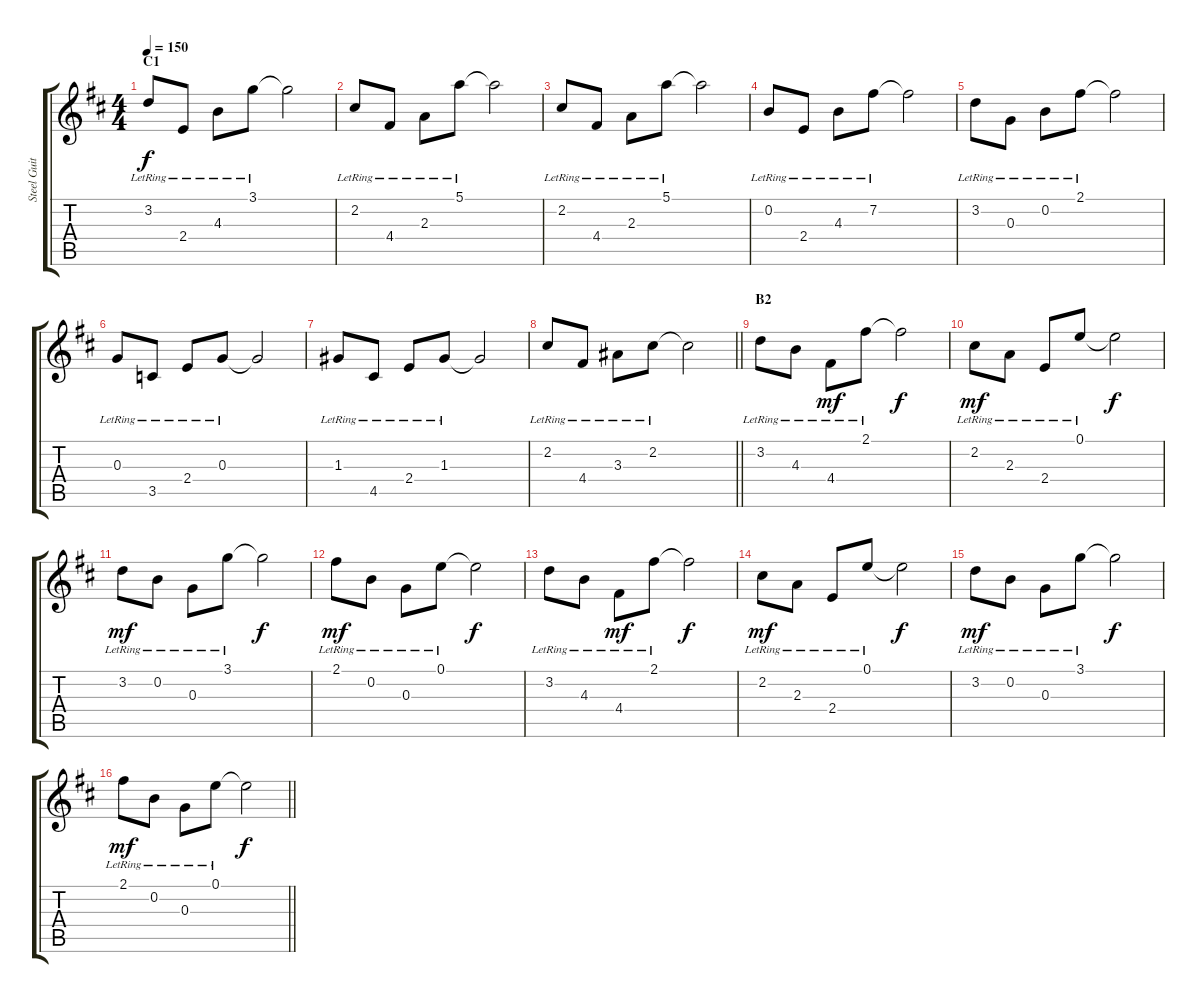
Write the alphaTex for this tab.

\track ("Steel Guitar (R)" "Steel Guit") {instrument acousticguitarsteel}
\staff {score tabs}
\tuning (E4 B3 G3 D3 A2 E2) {hide}
\ts (4 4)
\section ("" "C1")
\tempo 150
\clef g2
\ks d
3.2{lr}.8{dy f} 2.4{lr}.8 4.3{lr}.8 3.1{lr}.8 3.1{t}.2 |
2.2{lr}.8 4.4{lr}.8 2.3{lr}.8 5.1{lr}.8 5.1{t}.2 |
2.2{lr}.8 4.4{lr}.8 2.3{lr}.8 5.1{lr}.8 5.1{t}.2 |
0.2{lr}.8 2.4{lr}.8 4.3{lr}.8 7.2{lr}.8 7.2{t}.2 |
3.2{lr}.8 0.3{lr}.8 0.2{lr}.8 2.1{lr}.8 2.1{t}.2 |
0.3{lr}.8 3.5{lr}.8 2.4{lr}.8 0.3{lr}.8 0.3{t}.2 |
1.3{lr}.8 4.5{lr}.8 2.4{lr}.8 1.3{lr}.8 1.3{t}.2 |
\barLineRight lightlight
2.2{lr}.8 4.4{lr}.8 3.3{lr}.8 2.2{lr}.8 2.2{t}.2 |
\section ("" "B2")
3.2{lr}.8 4.3{lr}.8 4.4{lr}.8{dy mf} 2.1{lr}.8 2.1{t}.2{dy f} |
2.2{lr}.8{dy mf} 2.3{lr}.8 2.4{lr}.8 0.1{lr}.8 0.1{t}.2{dy f} |
3.2{lr}.8{dy mf} 0.2{lr}.8 0.3{lr}.8 3.1{lr}.8 3.1{t}.2{dy f} |
2.1{lr}.8{dy mf} 0.2{lr}.8 0.3{lr}.8 0.1{lr}.8 0.1{t}.2{dy f} |
3.2{lr}.8 4.3{lr}.8 4.4{lr}.8{dy mf} 2.1{lr}.8 2.1{t}.2{dy f} |
2.2{lr}.8{dy mf} 2.3{lr}.8 2.4{lr}.8 0.1{lr}.8 0.1{t}.2{dy f} |
3.2{lr}.8{dy mf} 0.2{lr}.8 0.3{lr}.8 3.1{lr}.8 3.1{t}.2{dy f} |
\barLineRight lightlight
2.1{lr}.8{dy mf} 0.2{lr}.8 0.3{lr}.8 0.1{lr}.8 0.1{t}.2{dy f}
